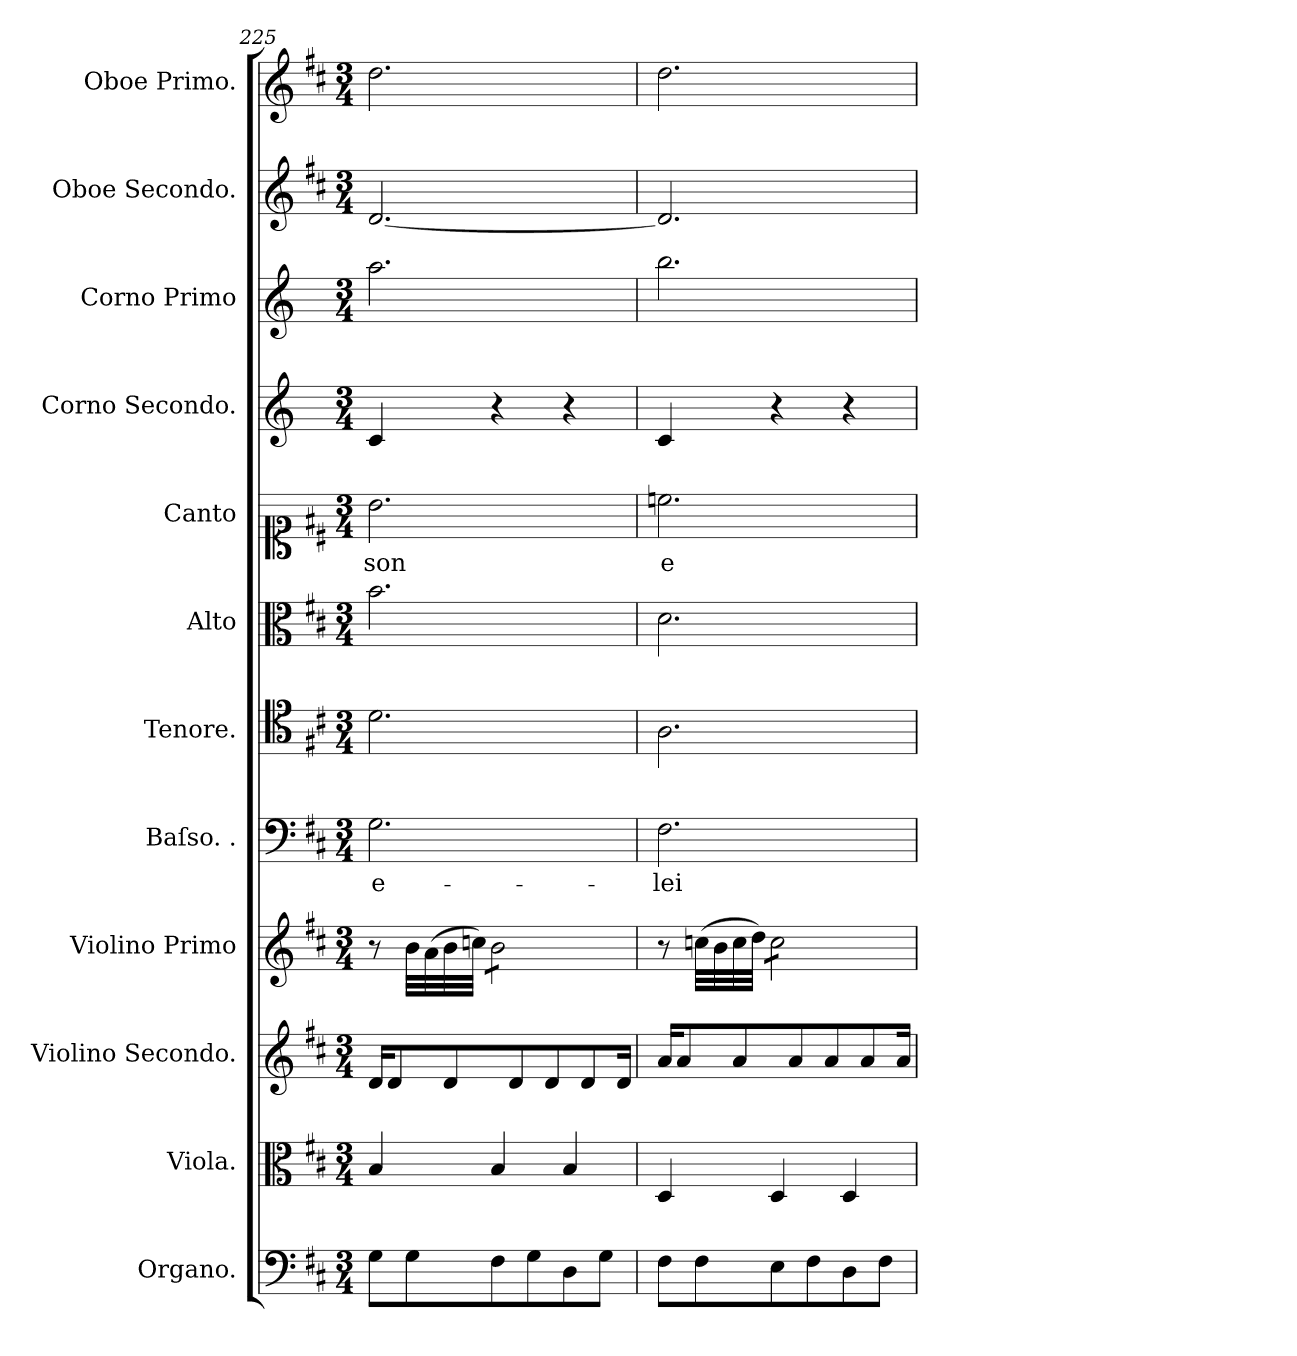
**kern	**kern	**kern	**kern	**kern	**text	**kern	**kern	**kern	**text	**kern	**kern	**kern	**kern
*part12	*part11	*part10	*part9	*part8	*part8	*part7	*part6	*part5	*part5	*part4	*part3	*part2	*part1
*staff12	*staff11	*staff10	*staff9	*staff8	*staff8	*staff7	*staff6	*staff5	*staff5	*staff4	*staff3	*staff2	*staff1
*I"Organo.	*I"Viola.	*I"Violino Secondo.	*I"Violino Primo	*I"Baſso. .	*	*I"Tenore.	*I"Alto	*I"Canto	*	*I"Corno Secondo.	*I"Corno Primo	*I"Oboe Secondo.	*I"Oboe Primo.
*I'org	*I'vla	*I'vl 2	*I'vl 1	*I'B	*	*I'T	*I'A	*	*	*I'cor 2	*I'cor 1	*I'ob 2	*I'ob 1
*clefF4	*clefC3	*clefG2	*clefG2	*clefF4	*	*clefC4	*clefC3	*clefC1	*	*clefG2	*clefG2	*clefG2	*clefG2
*	*	*	*	*	*	*	*	*	*	*ITrd6c10	*ITrd6c10	*	*
*k[f#c#]	*k[f#c#]	*k[f#c#]	*k[f#c#]	*k[f#c#]	*	*k[f#c#]	*k[f#c#]	*k[f#c#]	*	*k[f#c#]	*k[f#c#]	*k[f#c#]	*k[f#c#]
*M3/4	*M3/4	*M3/4	*M3/4	*M3/4	*	*M3/4	*M3/4	*M3/4	*	*M3/4	*M3/4	*M3/4	*M3/4
=225	=225	=225	=225	=225	=225	=225	=225	=225	=225	=225	=225	=225	=225
8G\L	4B/	16d/KL	8r	2.G\	e-	2.d\	2.b\	2.b\	-son	4D/	2.b\	[2.d/	2.dd\
.	.	8d/	.	.	.	.	.	.	.	.	.	.	.
8G\	.	.	32b\LLL	.	.	.	.	.	.	.	.	.	.
.	.	.	(>32a\	.	.	.	.	.	.	.	.	.	.
.	.	8d/	32b\	.	.	.	.	.	.	.	.	.	.
.	.	.	32ccn\JJJ)	.	.	.	.	.	.	.	.	.	.
*	*	*	*tremolo	*	*	*	*	*	*	*	*	*	*
8F#\	4B/	.	8b\L	.	.	.	.	.	.	4r	.	.	.
.	.	8d/	.	.	.	.	.	.	.	.	.	.	.
8G\	.	.	8b\	.	.	.	.	.	.	.	.	.	.
.	.	8d/	.	.	.	.	.	.	.	.	.	.	.
8D\	4B/	.	8b\	.	.	.	.	.	.	4r	.	.	.
.	.	8d/	.	.	.	.	.	.	.	.	.	.	.
8G\J	.	.	8b\J	.	.	.	.	.	.	.	.	.	.
*	*	*	*Xtremolo	*	*	*	*	*	*	*	*	*	*
.	.	16d/Jk	.	.	.	.	.	.	.	.	.	.	.
=226	=226	=226	=226	=226	=226	=226	=226	=226	=226	=226	=226	=226	=226
8F#\L	4D/	16a/KL	8r	2.F#\	-lei-	2.A\	2.d\	2.ccn\	e-	4D/	2.cc#\	2.d/]	2.dd\
.	.	8a/	.	.	.	.	.	.	.	.	.	.	.
8F#\	.	.	(>32ccn\LLL	.	.	.	.	.	.	.	.	.	.
.	.	.	32b\	.	.	.	.	.	.	.	.	.	.
.	.	8a/	32cc\	.	.	.	.	.	.	.	.	.	.
.	.	.	32dd\JJJ)	.	.	.	.	.	.	.	.	.	.
*	*	*	*tremolo	*	*	*	*	*	*	*	*	*	*
8E\	4D/	.	8cc\L	.	.	.	.	.	.	4r	.	.	.
.	.	8a/	.	.	.	.	.	.	.	.	.	.	.
8F#\	.	.	8cc\	.	.	.	.	.	.	.	.	.	.
.	.	8a/	.	.	.	.	.	.	.	.	.	.	.
8D\	4D/	.	8cc\	.	.	.	.	.	.	4r	.	.	.
.	.	8a/	.	.	.	.	.	.	.	.	.	.	.
8F#\J	.	.	8cc\J	.	.	.	.	.	.	.	.	.	.
*	*	*	*Xtremolo	*	*	*	*	*	*	*	*	*	*
.	.	16a/Jk	.	.	.	.	.	.	.	.	.	.	.
=	=	=	=	=	=	=	=	=	=	=	=	=	=
*-	*-	*-	*-	*-	*-	*-	*-	*-	*-	*-	*-	*-	*-
